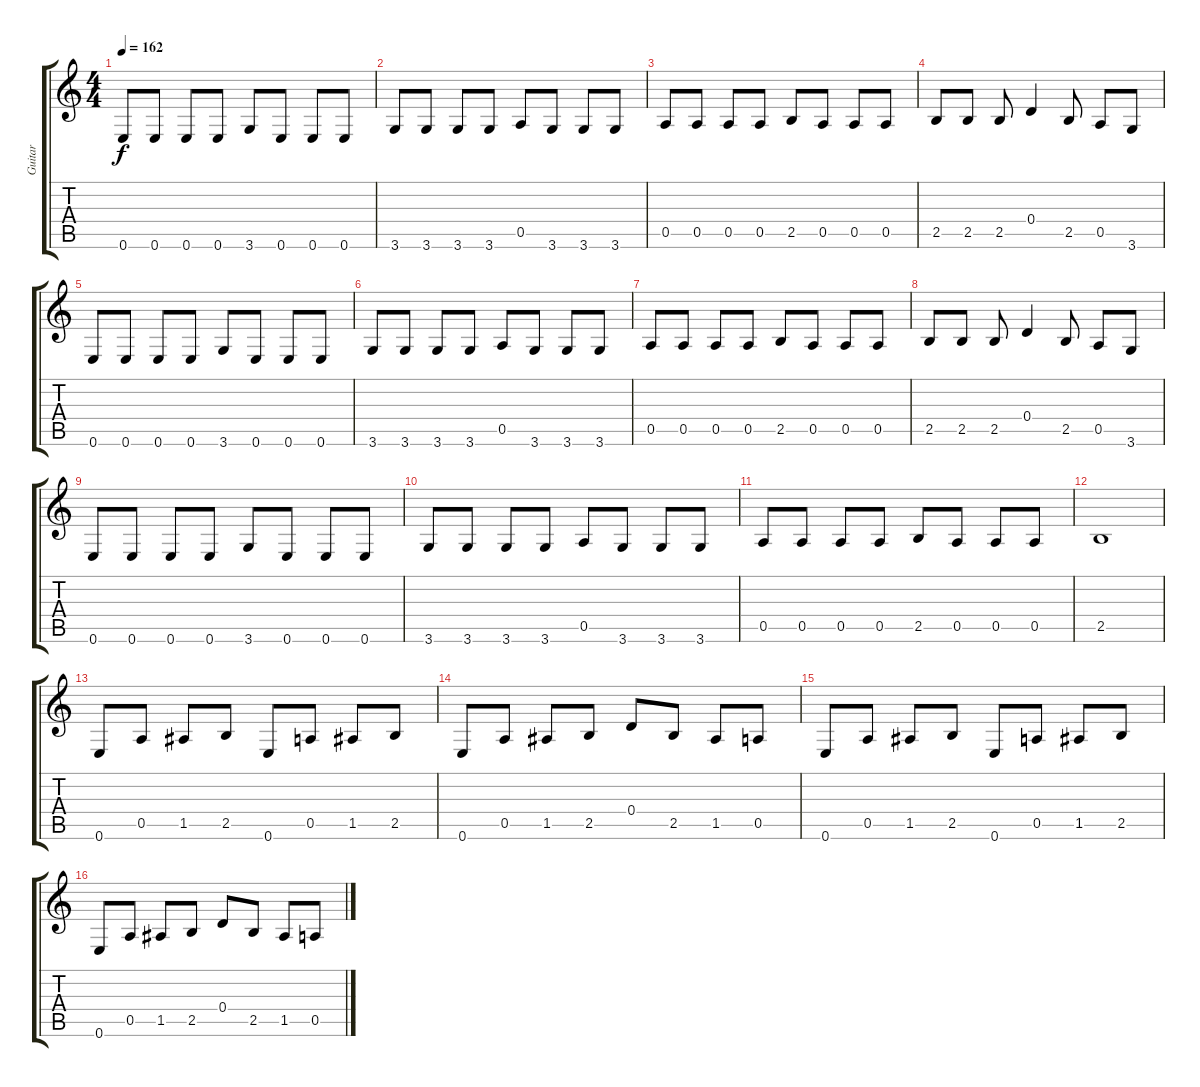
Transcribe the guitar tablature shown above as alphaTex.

\track ("Guitar" "Guitar") {instrument overdrivenguitar}
\staff {score tabs}
\tuning (E4 B3 G3 D3 A2 E2) {hide}
\ts (4 4)
\tempo 162
\clef g2
\ks c
0.6.8{dy f} 0.6.8 0.6.8 0.6.8 3.6.8 0.6.8 0.6.8 0.6.8 |
3.6.8 3.6.8 3.6.8 3.6.8 0.5.8 3.6.8 3.6.8 3.6.8 |
0.5.8 0.5.8 0.5.8 0.5.8 2.5.8 0.5.8 0.5.8 0.5.8 |
2.5.8 2.5.8 2.5.8 0.4.4 2.5.8 0.5.8 3.6.8 |
0.6.8 0.6.8 0.6.8 0.6.8 3.6.8 0.6.8 0.6.8 0.6.8 |
3.6.8 3.6.8 3.6.8 3.6.8 0.5.8 3.6.8 3.6.8 3.6.8 |
0.5.8 0.5.8 0.5.8 0.5.8 2.5.8 0.5.8 0.5.8 0.5.8 |
2.5.8 2.5.8 2.5.8 0.4.4 2.5.8 0.5.8 3.6.8 |
0.6.8 0.6.8 0.6.8 0.6.8 3.6.8 0.6.8 0.6.8 0.6.8 |
3.6.8 3.6.8 3.6.8 3.6.8 0.5.8 3.6.8 3.6.8 3.6.8 |
0.5.8 0.5.8 0.5.8 0.5.8 2.5.8 0.5.8 0.5.8 0.5.8 |
2.5.1 |
0.6.8 0.5.8 1.5.8 2.5.8 0.6.8 0.5.8 1.5.8 2.5.8 |
0.6.8 0.5.8 1.5.8 2.5.8 0.4.8 2.5.8 1.5.8 0.5.8 |
0.6.8 0.5.8 1.5.8 2.5.8 0.6.8 0.5.8 1.5.8 2.5.8 |
0.6.8 0.5.8 1.5.8 2.5.8 0.4.8 2.5.8 1.5.8 0.5.8
